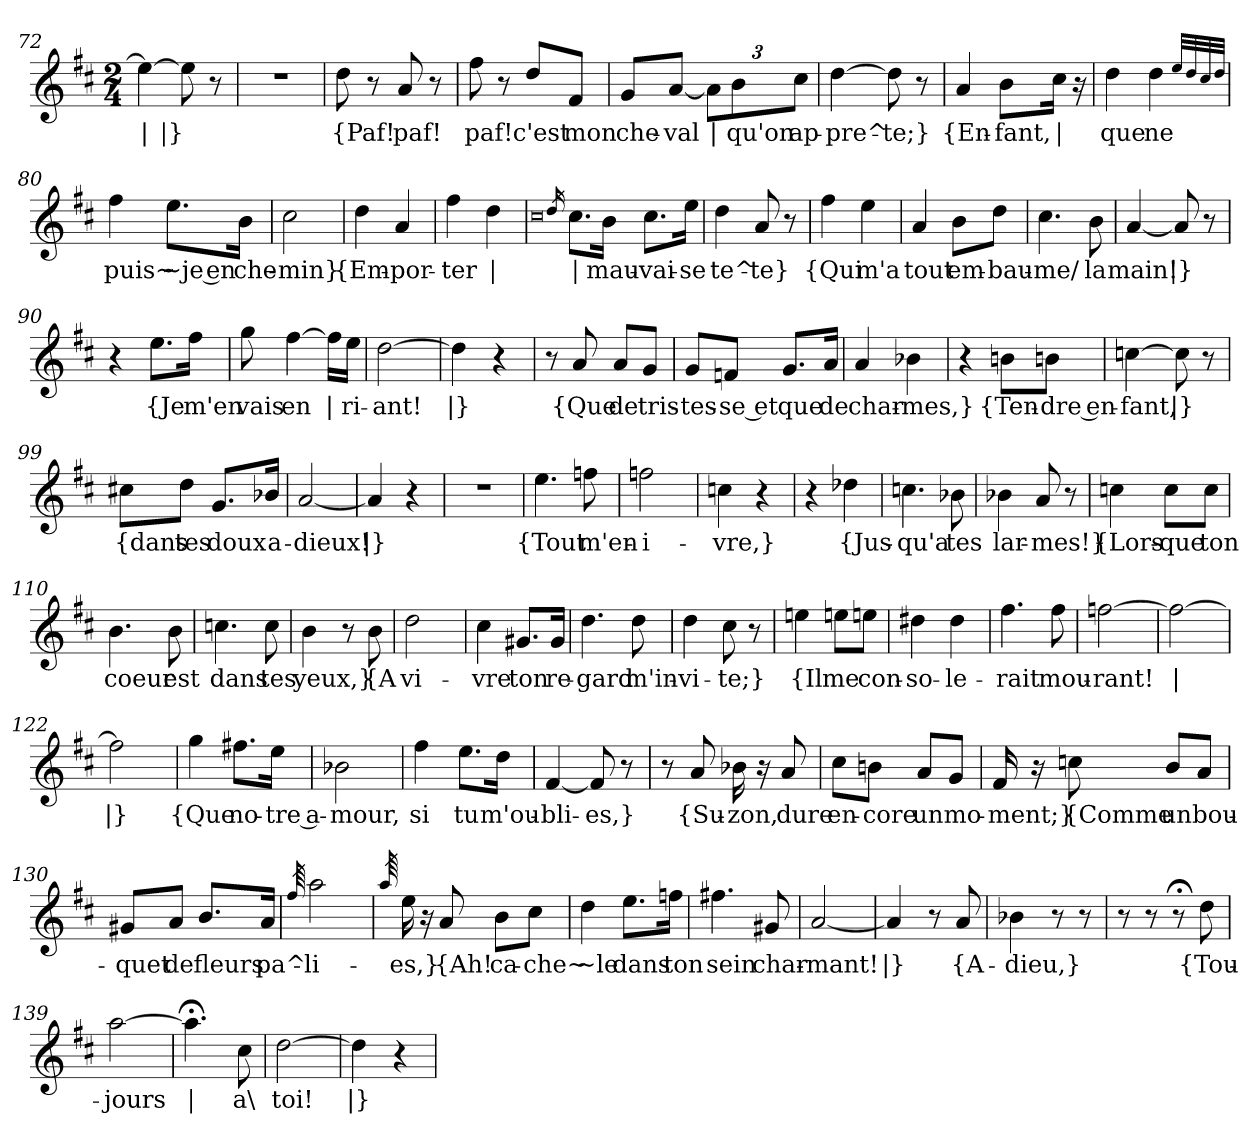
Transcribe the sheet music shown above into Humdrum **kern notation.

**kern	**text
*part1	*part1
*staff1	*staff1
*clefG2	*
*k[f#c#]	*
*M2/4	*
=72	=72
!	!LO:LY:b
4ee\_	|
!	!LO:LY:b
8ee\]	|}
8r	.
=73	=73
2r	.
=74	=74
!	!LO:LY:b
8dd\	{Paf!
8r	.
!	!LO:LY:b
8a/	paf!
8r	.
!!LO:LB:g=z
=75	=75
!	!LO:LY:b
8ff#\	paf!
8r	.
!	!LO:LY:b
8dd/L	c'est
!	!LO:LY:b
8f#/J	mon
=76	=76
!	!LO:LY:b
8g/L	che-
!	!LO:LY:b
[8a/J	-val
*Xbrackettup	*
!	!LO:LY:b
12a\L]	|
!	!LO:LY:b
12b\	qu'on
!	!LO:LY:b
12cc#\J	ap-
=77	=77
!	!LO:LY:b
[4dd\	-pre^-
!	!LO:LY:b
8dd\]	-te;}
8r	.
=78	=78
!	!LO:LY:b
4a/	{En-
!	!LO:LY:b
8b\L	-fant,
!	!LO:LY:b
16cc#\Jk	|
16r	.
=79	=79
!	!LO:LY:b
4dd\	que
!	!LO:LY:b
4dd\	ne
32qee/LLL	.
32qdd/	.
32qcc#/	.
32qdd/JJJ	.
=80	=80
!	!LO:LY:b
4ff#\	puis~
!	!LO:LY:b
8.ee\L	~je en
!	!LO:LY:b
16b\Jk	che-
=81	=81
!	!LO:LY:b
2cc#\	-min}
!!LO:PB:g=z
=82	=82
!	!LO:LY:b
4dd\	{Em-
!	!LO:LY:b
4a/	-por-
=83	=83
!	!LO:LY:b
4ff#\	-ter
!	!LO:LY:b
4dd\	|
=84	=84
0qcc#	.
16qdd/	.
!	!LO:LY:b
8.cc#\L	|
!	!LO:LY:b
16b\Jk	mau-
!	!LO:LY:b
8.cc#\L	-vai-
!	!LO:LY:b
16ee\Jk	-se
=85	=85
!	!LO:LY:b
4dd\	te^-
!	!LO:LY:b
8a/	-te}
8r	.
=86	=86
!	!LO:LY:b
4ff#\	{Qui
!	!LO:LY:b
4ee\	m'a
=87	=87
!	!LO:LY:b
4a/	tout
!	!LO:LY:b
8b\L	em-
!	!LO:LY:b
8dd\J	-bau-
=88	=88
!	!LO:LY:b
4.cc#\	-me/
!	!LO:LY:b
8b\	la
=89	=89
!	!LO:LY:b
[4a/	main!
!	!LO:LY:b
8a/]	|}
8r	.
!!LO:LB:g=z
=90	=90
4r	.
!	!LO:LY:b
8.ee\L	{Je
!	!LO:LY:b
16ff#\Jk	m'en
=91	=91
!	!LO:LY:b
8gg\	vais
!	!LO:LY:b
[4ff#\	en
!	!LO:LY:b
16ff#\LL]	|
!	!LO:LY:b
16ee\JJ	ri-
=92	=92
!	!LO:LY:b
[2dd\	-ant!
=93	=93
!	!LO:LY:b
4dd\]	|}
4r	.
=94	=94
8r	.
!	!LO:LY:b
8a/	{Que
!	!LO:LY:b
8a/L	de
!	!LO:LY:b
8g/J	tris-
=95	=95
!	!LO:LY:b
8g/L	-tes-
!	!LO:LY:b
8fn/J	-se et
!	!LO:LY:b
8.g/L	que
!	!LO:LY:b
16a/Jk	de
=96	=96
!	!LO:LY:b
4a/	char-
!	!LO:LY:b
4b-X\	-mes,}
=97	=97
4r	.
!	!LO:LY:b
8bn\L	{Ten-
!	!LO:LY:b
8bn\J	-dre en-
!!LO:LB:g=z
=98	=98
!	!LO:LY:b
[4ccn\	-fant,
!	!LO:LY:b
8cc\]	|}
8r	.
=99	=99
!	!LO:LY:b
8cc#X\L	{dans
!	!LO:LY:b
8dd\J	tes
!	!LO:LY:b
8.g/L	doux
!	!LO:LY:b
16b-X/Jk	a-
=100	=100
!	!LO:LY:b
[2a/	-dieux!
=101	=101
!	!LO:LY:b
4a/]	|}
4r	.
=102	=102
2r	.
=103	=103
!	!LO:LY:b
4.ee\	{Tout
!	!LO:LY:b
8ffn\	m'en-
=104	=104
!	!LO:LY:b
2ffn\	-i-
=105	=105
!	!LO:LY:b
4ccn\	-vre,}
4r	.
=106	=106
4r	.
!	!LO:LY:b
4dd-X\	{Jus-
=107	=107
!	!LO:LY:b
4.ccn\	-qu'a
!	!LO:LY:b
8b-X\	tes
!!LO:LB:g=z
=108	=108
!	!LO:LY:b
4b-X\	lar-
!	!LO:LY:b
8a/	-mes!}
8r	.
=109	=109
!	!LO:LY:b
4ccn\	{Lors-
!	!LO:LY:b
8cc\L	-que
!	!LO:LY:b
8cc\J	ton
=110	=110
!	!LO:LY:b
4.b\	coeur
!	!LO:LY:b
8b\	est
=111	=111
!	!LO:LY:b
4.ccn\	dans
!	!LO:LY:b
8cc\	tes
=112	=112
!	!LO:LY:b
4b\	yeux,}
8r	.
!	!LO:LY:b
8b\	{A
=113	=113
!	!LO:LY:b
2dd\	vi-
=114	=114
!	!LO:LY:b
4cc#\	-vre
!	!LO:LY:b
8.g#X/L	ton
!	!LO:LY:b
16g#/Jk	re-
=115	=115
!	!LO:LY:b
4.dd\	-gard
!	!LO:LY:b
8dd\	m'in-
=116	=116
!	!LO:LY:b
4dd\	-vi-
!	!LO:LY:b
8cc#\	-te;}
8r	.
!!LO:LB:g=z
=117	=117
!	!LO:LY:b
4een\	{Il
!	!LO:LY:b
8een\L	me
!	!LO:LY:b
8een\J	con-
=118	=118
!	!LO:LY:b
4dd#X\	-so-
!	!LO:LY:b
4dd#\	-le-
=119	=119
!	!LO:LY:b
4.ff#\	-rait
!	!LO:LY:b
8ff#\	mou-
=120	=120
!	!LO:LY:b
[2ffn\	-rant!
=121	=121
!	!LO:LY:b
2ff\_	|
=122	=122
!	!LO:LY:b
2ff\]	|}
=123	=123
!	!LO:LY:b
4gg\	{Que
!	!LO:LY:b
8.ff#X\L	no-
!	!LO:LY:b
16ee\Jk	-tre a-
=124	=124
!	!LO:LY:b
2b-X\	-mour,
=125	=125
!	!LO:LY:b
4ff#\	si
!	!LO:LY:b
8.ee\L	tu
!	!LO:LY:b
16dd\Jk	m'ou-
=126	=126
!	!LO:LY:b
[4f#/	-bli-
!	!LO:LY:b
8f#/]	-es,}
8r	.
!!LO:LB:g=z
=127	=127
8r	.
!	!LO:LY:b
8a/	{Su-
!	!LO:LY:b
16b-X\	-zon,
16r	.
!	!LO:LY:b
8a/	dure
=128	=128
!	!LO:LY:b
8cc#\L	en-
!	!LO:LY:b
8bn\J	-core
!	!LO:LY:b
8a/L	un
!	!LO:LY:b
8g/J	mo-
=129	=129
!	!LO:LY:b
16f#/	-ment;}
16r	.
!	!LO:LY:b
8ccn\	{Comme
!	!LO:LY:b
8b/L	un
!	!LO:LY:b
8a/J	bou-
=130	=130
!	!LO:LY:b
8g#X/L	-quet
!	!LO:LY:b
8a/J	de
!	!LO:LY:b
8.b/L	fleurs
!	!LO:LY:b
16a/Jk	pa^-
=131	=131
64qff#/	.
!	!LO:LY:b
2aa\	-li-
!!LO:LB:g=z
=132	=132
64qaa/	.
!	!LO:LY:b
16ee\	-es,}
16r	.
!	!LO:LY:b
8a/	{Ah!
!	!LO:LY:b
8b\L	ca-
!	!LO:LY:b
8cc#\J	-che~
=133	=133
!	!LO:LY:b
4dd\	~le
!	!LO:LY:b
8.ee\L	dans
!	!LO:LY:b
16ffn\Jk	ton
=134	=134
!	!LO:LY:b
4.ff#X\	sein
!	!LO:LY:b
8g#X/	char-
=135	=135
!	!LO:LY:b
[2a/	-mant!
=136	=136
!	!LO:LY:b
4a/]	|}
8r	.
!	!LO:LY:b
8a/	{A-
=137	=137
!	!LO:LY:b
4b-X\	-dieu,}
8r	.
8r	.
=138	=138
8r	.
8r	.
8r;<	.
!	!LO:LY:b
8dd\	{Tou-
=139	=139
!	!LO:LY:b
[2aa\	-jours
=140	=140
!	!LO:LY:b
4.aa;<\]	|
!	!LO:LY:b
8cc#\	a\
!!LO:LB:g=z
=141	=141
!	!LO:LY:b
[2dd\	toi!
=142	=142
!	!LO:LY:b
4dd\]	|}
4r	.
=	=
*-	*-
